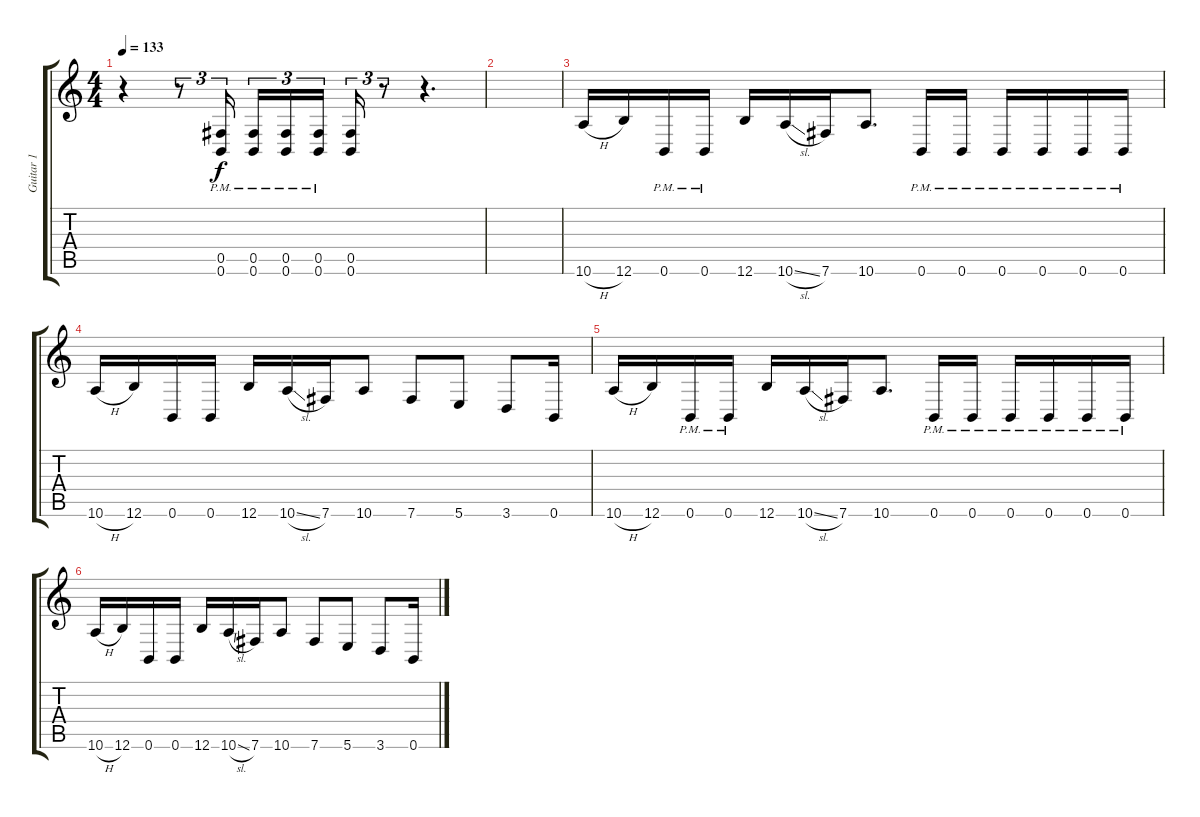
\track ("Guitar 1" "Guitar 1") {instrument distortionguitar}
\staff {score tabs}
\tuning (Db4 Ab3 E3 B2 Gb2 B1) {hide}
\ts (4 4)
\tempo 133
\clef g2
\ks c
r.4{dy f} r.8{tu (3 2)} (0.5{pm} 0.6{pm}).16{tu (3 2) beam splitsecondary} (0.5{pm} 0.6{pm}).16{tu (3 2)} (0.5{pm} 0.6{pm}).16{tu (3 2)} (0.5{pm} 0.6{pm}).16{tu (3 2)} (0.5 0.6).16{tu (3 2)} r.8{tu (3 2)} r.4{d} |
|
10.6{h}.16 12.6.16 0.6{pm}.16 0.6{pm}.16 12.6.16 10.6{sl}.16 7.6.16 10.6.8{d} 0.6{pm}.16 0.6{pm}.16 0.6{pm}.16 0.6{pm}.16 0.6{pm}.16 0.6{pm}.16 |
10.6{h}.16 12.6.16 0.6.16 0.6.16 12.6.16 10.6{sl}.16 7.6.16 10.6.8 7.6.8 5.6.8 3.6.8 0.6.16 |
10.6{h}.16 12.6.16 0.6{pm}.16 0.6{pm}.16 12.6.16 10.6{sl}.16 7.6.16 10.6.8{d} 0.6{pm}.16 0.6{pm}.16 0.6{pm}.16 0.6{pm}.16 0.6{pm}.16 0.6{pm}.16 |
10.6{h}.16 12.6.16 0.6.16 0.6.16 12.6.16 10.6{sl}.16 7.6.16 10.6.8 7.6.8 5.6.8 3.6.8 0.6.16
